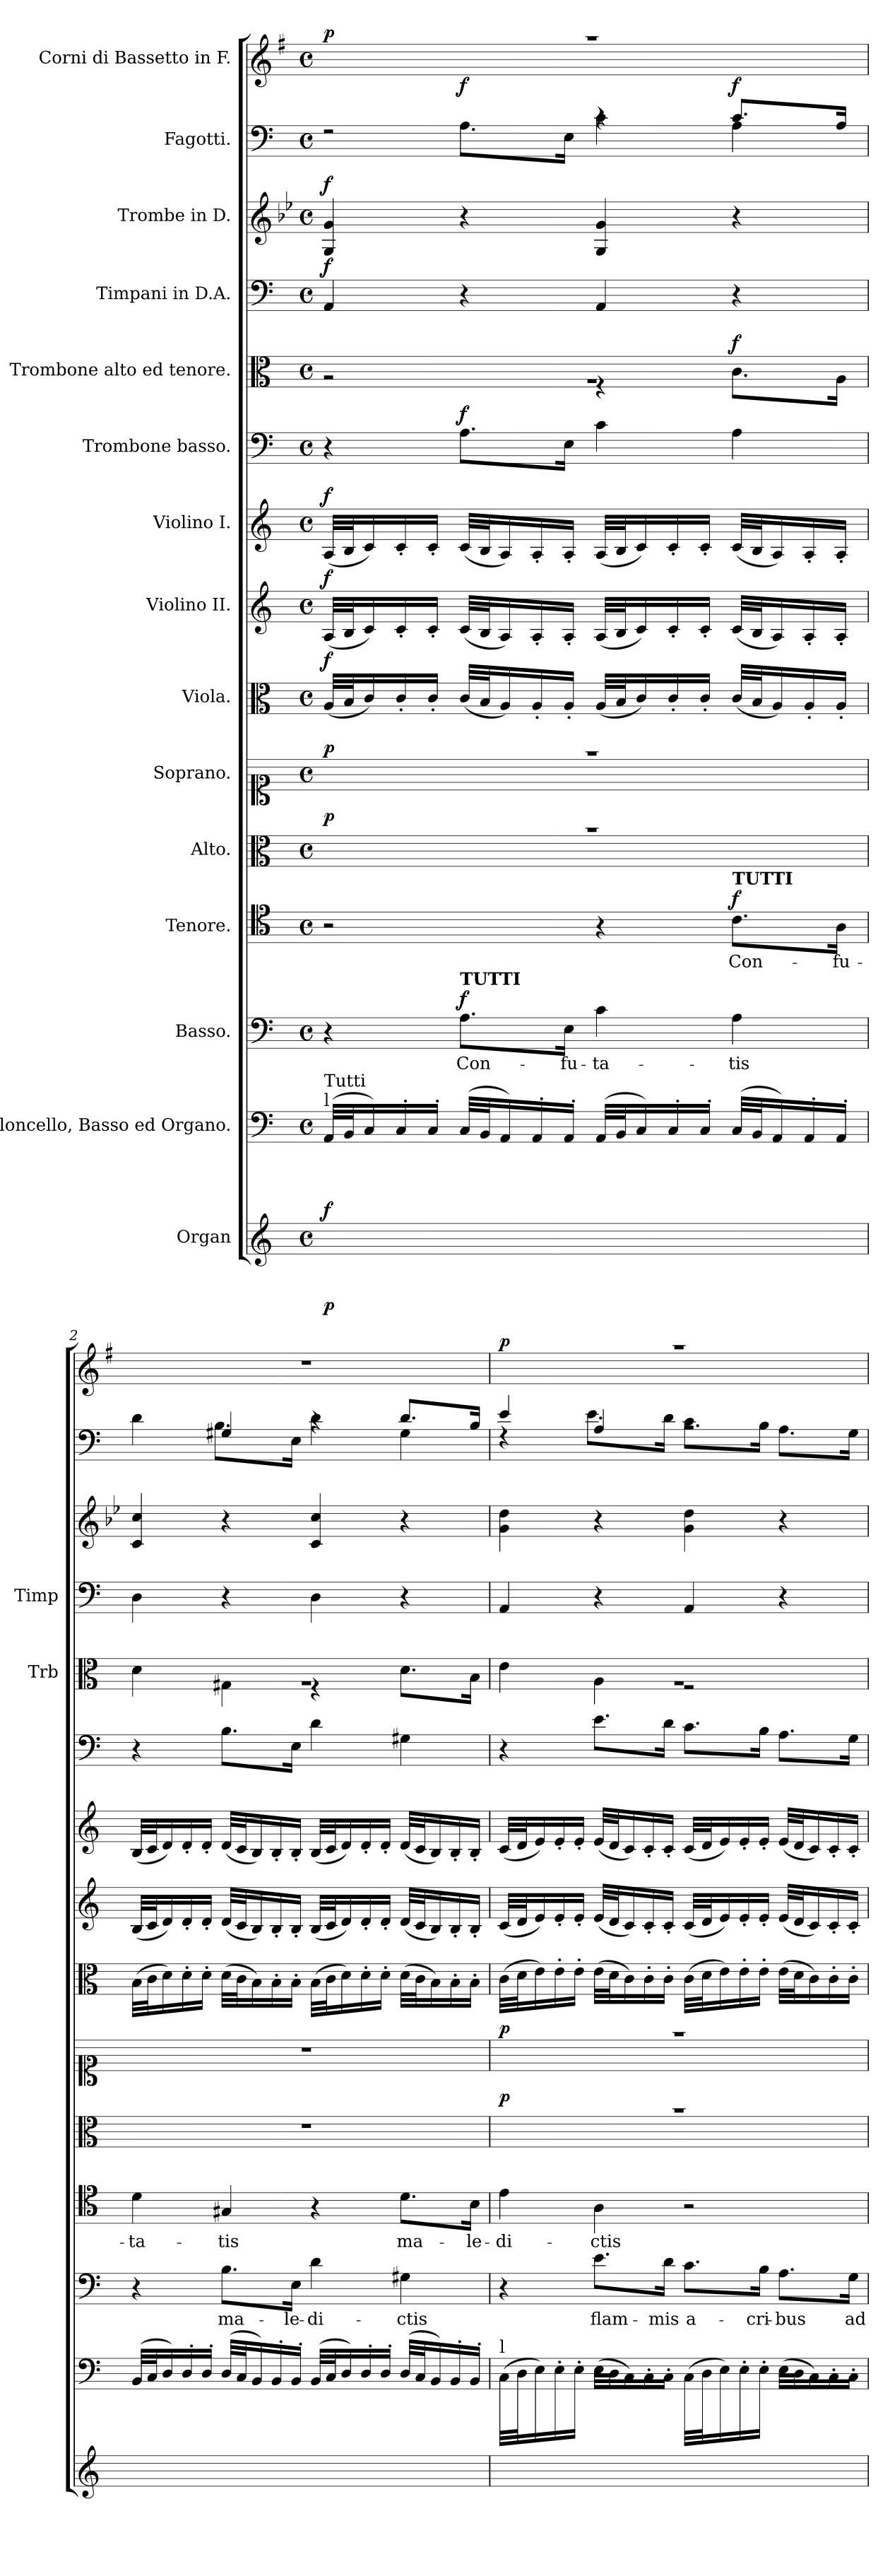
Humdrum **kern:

**kern	**dynam	**kern	**dynam	**kern	**text	**dynam	**kern	**text	**dynam	**kern	**text	**dynam	**kern	**text	**dynam	**kern	**text	**dynam	**kern	**text	**dynam	**kern	**text	**dynam	**kern	**text	**dynam	**kern	**text	**dynam	**kern	**text	**dynam	**kern	**text	**dynam	**kern	**text	**text	**dynam	**kern	**text	**text	**dynam
*part15	*part15	*part14	*part14	*part13	*part13	*part13	*part12	*part12	*part12	*part11	*part11	*part11	*part10	*part10	*part10	*part9	*part9	*part9	*part8	*part8	*part8	*part7	*part7	*part7	*part6	*part6	*part6	*part5	*part5	*part5	*part4	*part4	*part4	*part3	*part3	*part3	*part2	*part2	*part2	*part2	*part1	*part1	*part1	*part1
*staff15	*staff15	*staff14	*staff14	*staff13	*staff13	*staff13	*staff12	*staff12	*staff12	*staff11	*staff11	*staff11	*staff10	*staff10	*staff10	*staff9	*staff9	*staff9	*staff8	*staff8	*staff8	*staff7	*staff7	*staff7	*staff6	*staff6	*staff6	*staff5	*staff5	*staff5	*staff4	*staff4	*staff4	*staff3	*staff3	*staff3	*staff2	*staff2	*staff2	*staff2	*staff1	*staff1	*staff1	*staff1
*I"Organ	*	*I"Violoncello, Basso ed Organo.	*	*I"Basso.	*	*	*I"Tenore.	*	*	*I"Alto.	*	*	*I"Soprano.	*	*	*I"Viola.	*	*	*I"Violino II.	*	*	*I"Violino I.	*	*	*I"Trombone basso.	*	*	*I"Trombone alto ed tenore.	*	*	*I"Timpani in D.A.	*	*	*I"Trombe in D.	*	*	*I"Fagotti.	*	*	*	*I"Corni di Bassetto in F.	*	*	*
*	*	*	*	*	*	*	*	*	*	*	*	*	*	*	*	*	*	*	*	*	*	*	*	*	*	*	*	*I'Trb	*	*	*I'Timp	*	*	*	*	*	*	*	*	*	*	*	*	*
*clefG2	*	*clefF4	*	*clefF4	*	*	*clefC4	*	*	*clefC3	*	*	*clefC1	*	*	*clefC3	*	*	*clefG2	*	*	*clefG2	*	*	*clefF4	*	*	*clefC3	*	*	*clefF4	*	*	*clefG2	*	*	*clefF4	*	*	*	*clefG2	*	*	*
*	*	*	*	*	*	*	*	*	*	*	*	*	*	*	*	*	*	*	*	*	*	*	*	*	*	*	*	*	*	*	*	*	*	*ITrd-1c-2	*	*	*	*	*	*	*ITrd4c7	*	*	*
*k[]	*	*k[]	*	*k[]	*	*	*k[]	*	*	*k[]	*	*	*k[]	*	*	*k[]	*	*	*k[]	*	*	*k[]	*	*	*k[]	*	*	*k[]	*	*	*k[]	*	*	*k[]	*	*	*k[]	*	*	*	*k[]	*	*	*
*M4/4	*	*M4/4	*	*M4/4	*	*	*M4/4	*	*	*M4/4	*	*	*M4/4	*	*	*M4/4	*	*	*M4/4	*	*	*M4/4	*	*	*M4/4	*	*	*M4/4	*	*	*M4/4	*	*	*M4/4	*	*	*M4/4	*	*	*	*M4/4	*	*	*
*met(c)	*	*met(c)	*	*met(c)	*	*	*met(c)	*	*	*met(c)	*	*	*met(c)	*	*	*met(c)	*	*	*met(c)	*	*	*met(c)	*	*	*met(c)	*	*	*met(c)	*	*	*met(c)	*	*	*met(c)	*	*	*met(c)	*	*	*	*met(c)	*	*	*
=1	=1	=1	=1	=1	=1	=1	=1	=1	=1	=1	=1	=1	=1	=1	=1	=1	=1	=1	=1	=1	=1	=1	=1	=1	=1	=1	=1	=1	=1	=1	=1	=1	=1	=1	=1	=1	=1	=1	=1	=1	=1	=1	=1	=1
*	*	*^	*	*	*	*	*	*	*	*	*	*	*	*	*	*	*	*	*	*	*	*	*	*	*	*	*	*	*	*	*	*	*	*	*	*	*	*	*	*	*	*	*	*
!	!	!	!	!	!	!	!	!	!	!	!	!	!	!	!	!	!	!	!	!	!	!	!	!	!	!	!	!	!	!	!	!	!	!	!	!	!	!	!	!	!	!LO:TX:a:B:t=Andante.	!	!	!
!	!	!LO:TX:a:t=Tutti	!	!	!	!	!	!	!	!	!	!	!	!	!	!	!	!	!	!	!	!	!	!	!	!	!	!	!	!	!	!	!	!	!	!	!	!	!	!	!	!	!	!	!
!	!	!LO:TX:a:t=l	!	!	!	!	!	!	!	!	!	!	!	!	!	!	!	!	!	!	!	!	!	!	!	!	!	!	!	!	!	!	!	!	!	!	!	!	!	!	!	!	!	!	!
!	!LO:DY:b	!	!	!LO:DY:b	!	!	!	!	!	!	!	!LO:LY:b	!LO:DY:b	!	!LO:LY:b	!LO:DY:b	!	!	!LO:DY:b	!	!	!LO:DY:b	!	!	!LO:DY:b	!	!	!	!	!	!	!	!	!LO:DY:b	!	!LO:LY:b	!LO:DY:b	!	!	!	!	!	!LO:LY:b	!	!LO:DY:b
*	*	*	*	*	*	*	*	*	*	*	*^	*	*	*^	*	*	*	*	*	*	*	*	*	*	*	*	*	*	*^	*	*	*	*	*	*	*	*	*^	*	*	*	*^	*	*	*
(<32AA/LLLyy	p	(<32AA/LLL	32AAA\LLLyy	f	4r	.	.	2r	.	.	4a/yy	1rb	.	p	4a/yy	1rff	.	p	(<32A/LLL	.	f	(<32A/LLL	.	f	(<32A/LLL	.	f	4r	.	.	1rA	2r	.	.	4AA/	.	f	4A/ 4a/	.	f	2rF	4ryy	.	.	.	4a/yy	1raa	.	.	p
32BB/Jyy	.	32BB/J	32BBB\Jyy	.	.	.	.	.	.	.	.	.	.	.	.	.	.	.	32B/J	.	.	32B/J	.	.	32B/J	.	.	.	.	.	.	.	.	.	.	.	.	.	.	.	.	.	.	.	.	.	.	.	.	.
16C/yy)	.	16C/)	16CC\yy	.	.	.	.	.	.	.	.	.	.	.	.	.	.	.	16c/)	.	.	16c/)	.	.	16c/)	.	.	.	.	.	.	.	.	.	.	.	.	.	.	.	.	.	.	.	.	.	.	.	.	.
16C'/yy	.	16C'/	16CC'\yy	.	.	.	.	.	.	.	.	.	.	.	.	.	.	.	16c'/	.	.	16c'/	.	.	16c'/	.	.	.	.	.	.	.	.	.	.	.	.	.	.	.	.	.	.	.	.	.	.	.	.	.
!	!	!	!	!	!	!	!	!	!	!	!	!	!	!	!	!	!	!	!	!	!	!	!LO:LY:b	!	!	!LO:LY:b	!	!	!	!	!	!	!	!	!	!	!	!	!	!	!	!	!	!	!	!	!	!	!	!
16C'/JJyy	.	16C'/JJ	16CC'\JJyy	.	.	.	.	.	.	.	.	.	.	.	.	.	.	.	16c'/JJ	.	.	16c'/JJ	.	.	16c'/JJ	.	.	.	.	.	.	.	.	.	.	.	.	.	.	.	.	.	.	.	.	.	.	.	.	.
!	!	!	!	!	!LO:TX:a:B:t=TUTTI	!	!	!	!	!	!	!	!	!	!	!	!	!	!	!	!	!	!	!	!	!	!	!	!	!	!	!	!	!	!	!	!	!	!	!	!	!	!	!	!	!	!	!	!	!
!	!	!	!	!	!	!LO:LY:b	!LO:DY:a	!	!	!	!	!	!	!	!	!	!	!	!	!	!	!	!	!	!	!	!	!	!	!LO:DY:b	!	!	!	!	!	!	!	!	!	!	!	!	!	!	!LO:DY:b	!	!	!	!	!
(<32C/LLLyy	.	(<32C/LLL	32CC\LLLyy	.	8.A\L	Con-	f	.	.	.	4ryy	.	.	.	4ryy	.	.	.	(<32c/LLL	.	.	(<32c/LLL	.	.	(<32c/LLL	.	.	8.A\L	.	f	.	.	.	.	4r	.	.	4r	.	.	.	8.A\L	.	.	f	4ryy	.	.	.	.
32BB/Jyy	.	32BB/J	32BBB\Jyy	.	.	.	.	.	.	.	.	.	.	.	.	.	.	.	32B/J	.	.	32B/J	.	.	32B/J	.	.	.	.	.	.	.	.	.	.	.	.	.	.	.	.	.	.	.	.	.	.	.	.	.
16AA/yy)	.	16AA/)	16AAA\yy	.	.	.	.	.	.	.	.	.	.	.	.	.	.	.	16A/)	.	.	16A/)	.	.	16A/)	.	.	.	.	.	.	.	.	.	.	.	.	.	.	.	.	.	.	.	.	.	.	.	.	.
16AA'/yy	.	16AA'/	16AAA'\yy	.	.	.	.	.	.	.	.	.	.	.	.	.	.	.	16A'/	.	.	16A'/	.	.	16A'/	.	.	.	.	.	.	.	.	.	.	.	.	.	.	.	.	.	.	.	.	.	.	.	.	.
!	!	!	!	!	!	!LO:LY:b	!	!	!	!	!	!	!	!	!	!	!	!	!	!	!	!	!	!	!	!	!	!	!	!	!	!	!	!	!	!	!	!	!	!	!	!	!LO:LY:b	!	!	!	!	!	!	!
16AA'/JJyy	.	16AA'/JJ	16AAA'\JJyy	.	16E\Jk	-fu-	.	.	.	.	.	.	.	.	.	.	.	.	16A'/JJ	.	.	16A'/JJ	.	.	16A'/JJ	.	.	16E\Jk	.	.	.	.	.	.	.	.	.	.	.	.	.	16E\Jk	.	.	.	.	.	.	.	.
!	!	!	!	!	!	!LO:LY:b	!	!	!	!	!	!	!	!	!	!	!	!	!	!	!	!	!	!	!	!	!	!	!LO:LY:b	!	!	!	!	!	!	!LO:LY:b	!	!	!	!	!	!	!	!	!	!	!	!	!	!
(<32AA/LLLyy	.	(<32AA/LLL	32AAA\LLLyy	.	4c\	-ta-	.	4r	.	.	2ryy	.	.	.	2ryy	.	.	.	(<32A/LLL	.	.	(<32A/LLL	.	.	(<32A/LLL	.	.	4c\	.	.	.	4r	.	.	4AA/	.	.	4A/ 4a/	.	.	4rc	4c\	.	.	.	2ryy	.	.	.	.
32BB/Jyy	.	32BB/J	32BBB\Jyy	.	.	.	.	.	.	.	.	.	.	.	.	.	.	.	32B/J	.	.	32B/J	.	.	32B/J	.	.	.	.	.	.	.	.	.	.	.	.	.	.	.	.	.	.	.	.	.	.	.	.	.
16C/yy)	.	16C/)	16CC\yy	.	.	.	.	.	.	.	.	.	.	.	.	.	.	.	16c/)	.	.	16c/)	.	.	16c/)	.	.	.	.	.	.	.	.	.	.	.	.	.	.	.	.	.	.	.	.	.	.	.	.	.
16C'/yy	.	16C'/	16CC'\yy	.	.	.	.	.	.	.	.	.	.	.	.	.	.	.	16c'/	.	.	16c'/	.	.	16c'/	.	.	.	.	.	.	.	.	.	.	.	.	.	.	.	.	.	.	.	.	.	.	.	.	.
16C'/JJyy	.	16C'/JJ	16CC'\JJyy	.	.	.	.	.	.	.	.	.	.	.	.	.	.	.	16c'/JJ	.	.	16c'/JJ	.	.	16c'/JJ	.	.	.	.	.	.	.	.	.	.	.	.	.	.	.	.	.	.	.	.	.	.	.	.	.
!	!	!	!	!	!	!	!	!LO:TX:a:B:t=TUTTI	!	!	!	!	!	!	!	!	!	!	!	!	!	!	!	!	!	!	!	!	!	!	!	!	!	!	!	!	!	!	!	!	!	!	!	!	!	!	!	!	!	!
!	!	!	!	!	!	!LO:LY:b	!	!	!LO:LY:b	!LO:DY:a	!	!	!	!	!	!	!	!	!	!	!	!	!	!	!	!	!	!	!	!	!	!	!	!LO:DY:b	!	!	!	!	!	!	!	!	!	!	!LO:DY:a	!	!	!	!	!
(<32C/LLLyy	.	(<32C/LLL	32CC\LLLyy	.	4A\	-tis	.	8.c\L	Con-	f	.	.	.	.	.	.	.	.	(<32c/LLL	.	.	(<32c/LLL	.	.	(<32c/LLL	.	.	4A\	.	.	.	8.c\L	.	f	4r	.	.	4r	.	.	8.c/L	4A\	.	.	f	.	.	.	.	.
32BB/Jyy	.	32BB/J	32BBB\Jyy	.	.	.	.	.	.	.	.	.	.	.	.	.	.	.	32B/J	.	.	32B/J	.	.	32B/J	.	.	.	.	.	.	.	.	.	.	.	.	.	.	.	.	.	.	.	.	.	.	.	.	.
16AA/yy)	.	16AA/)	16AAA\yy	.	.	.	.	.	.	.	.	.	.	.	.	.	.	.	16A/)	.	.	16A/)	.	.	16A/)	.	.	.	.	.	.	.	.	.	.	.	.	.	.	.	.	.	.	.	.	.	.	.	.	.
16AA'/yy	.	16AA'/	16AAA'\yy	.	.	.	.	.	.	.	.	.	.	.	.	.	.	.	16A'/	.	.	16A'/	.	.	16A'/	.	.	.	.	.	.	.	.	.	.	.	.	.	.	.	.	.	.	.	.	.	.	.	.	.
!	!	!	!	!	!	!	!	!	!LO:LY:b	!	!	!	!	!	!	!	!	!	!	!	!	!	!	!	!	!	!	!	!	!	!	!	!LO:LY:b	!	!	!	!	!	!	!	!	!	!	!	!	!	!	!	!	!
16AA'/JJyy	.	16AA'/JJ	16AAA'\JJyy	.	.	.	.	16A\Jk	-fu-	.	.	.	.	.	.	.	.	.	16A'/JJ	.	.	16A'/JJ	.	.	16A'/JJ	.	.	.	.	.	.	16A\Jk	.	.	.	.	.	.	.	.	16A/Jk	.	.	.	.	.	.	.	.	.
*	*	*	*	*	*	*	*	*	*	*	*v	*v	*	*	*	*	*	*	*	*	*	*	*	*	*	*	*	*	*	*	*	*	*	*	*	*	*	*	*	*	*	*	*	*	*	*v	*v	*	*	*
*	*	*	*	*	*	*	*	*	*	*	*	*	*	*v	*v	*	*	*	*	*	*	*	*	*	*	*	*	*	*	*	*	*	*	*	*	*	*	*	*	*	*	*	*	*	*	*	*	*
=2	=2	=2	=2	=2	=2	=2	=2	=2	=2	=2	=2	=2	=2	=2	=2	=2	=2	=2	=2	=2	=2	=2	=2	=2	=2	=2	=2	=2	=2	=2	=2	=2	=2	=2	=2	=2	=2	=2	=2	=2	=2	=2	=2	=2	=2	=2	=2
!	!	!	!	!	!	!	!	!	!LO:LY:b	!	!	!	!	!	!	!	!	!	!	!	!	!	!	!	!	!	!	!	!	!	!	!	!	!	!	!	!	!	!	!	!	!	!	!	!	!	!
(<32BB/LLLyy	.	(<32BB/LLL	32BBB\LLLyy	.	4r	.	.	4d\	-ta-	.	1r	.	.	1r	.	.	(>32B\LLL	.	.	(<32B/LLL	.	.	(<32B/LLL	.	.	4r	.	.	1rA	4d\	.	.	4D\	.	.	4d/ 4dd/	.	.	4d\	4ryy	.	.	.	1r	.	.	.
32C/Jyy	.	32C/J	32CC\Jyy	.	.	.	.	.	.	.	.	.	.	.	.	.	32c\J	.	.	32c/J	.	.	32c/J	.	.	.	.	.	.	.	.	.	.	.	.	.	.	.	.	.	.	.	.	.	.	.	.
16D/yy)	.	16D/)	16DD\yy	.	.	.	.	.	.	.	.	.	.	.	.	.	16d\)	.	.	16d/)	.	.	16d/)	.	.	.	.	.	.	.	.	.	.	.	.	.	.	.	.	.	.	.	.	.	.	.	.
16D'/yy	.	16D'/	16DD'\yy	.	.	.	.	.	.	.	.	.	.	.	.	.	16d'\	.	.	16d'/	.	.	16d'/	.	.	.	.	.	.	.	.	.	.	.	.	.	.	.	.	.	.	.	.	.	.	.	.
16D'/JJyy	.	16D'/JJ	16DD'\JJyy	.	.	.	.	.	.	.	.	.	.	.	.	.	16d'\JJ	.	.	16d'/JJ	.	.	16d'/JJ	.	.	.	.	.	.	.	.	.	.	.	.	.	.	.	.	.	.	.	.	.	.	.	.
!	!	!	!	!	!	!LO:LY:b	!	!	!LO:LY:b	!	!	!	!	!	!	!	!	!	!	!	!	!	!	!	!	!	!	!	!	!	!	!	!	!	!	!	!	!	!	!	!	!	!	!	!	!	!
(<32D/LLLyy	.	(<32D/LLL	32DD\LLLyy	.	8.B\L	ma-	.	4G#X/	-tis	.	.	.	.	.	.	.	(>32d\LLL	.	.	(<32d/LLL	.	.	(<32d/LLL	.	.	8.B\L	.	.	.	4G#X\	.	.	4r	.	.	4r	.	.	4G#X/	8.B\L	.	.	.	.	.	.	.
32C/Jyy	.	32C/J	32CC\Jyy	.	.	.	.	.	.	.	.	.	.	.	.	.	32c\J	.	.	32c/J	.	.	32c/J	.	.	.	.	.	.	.	.	.	.	.	.	.	.	.	.	.	.	.	.	.	.	.	.
16BB/yy)	.	16BB/)	16BBB\yy	.	.	.	.	.	.	.	.	.	.	.	.	.	16B\)	.	.	16B/)	.	.	16B/)	.	.	.	.	.	.	.	.	.	.	.	.	.	.	.	.	.	.	.	.	.	.	.	.
16BB'/yy	.	16BB'/	16BBB'\yy	.	.	.	.	.	.	.	.	.	.	.	.	.	16B'\	.	.	16B'/	.	.	16B'/	.	.	.	.	.	.	.	.	.	.	.	.	.	.	.	.	.	.	.	.	.	.	.	.
!	!	!	!	!	!	!LO:LY:b	!	!	!	!	!	!	!	!	!	!	!	!	!	!	!	!	!	!	!	!	!	!	!	!	!	!	!	!	!	!	!	!	!	!	!	!	!	!	!	!	!
16BB'/JJyy	.	16BB'/JJ	16BBB'\JJyy	.	16E\Jk	-le-	.	.	.	.	.	.	.	.	.	.	16B'\JJ	.	.	16B'/JJ	.	.	16B'/JJ	.	.	16E\Jk	.	.	.	.	.	.	.	.	.	.	.	.	.	16E\Jk	.	.	.	.	.	.	.
!	!	!	!	!	!	!LO:LY:b	!	!	!	!	!	!	!	!	!	!	!	!	!	!	!	!	!	!	!	!	!	!	!	!	!	!	!	!	!	!	!	!	!	!	!	!	!	!	!	!	!
(<32BB/LLLyy	.	(<32BB/LLL	32BBB\LLLyy	.	4d\	-di-	.	4r	.	.	.	.	.	.	.	.	(>32B\LLL	.	.	(<32B/LLL	.	.	(<32B/LLL	.	.	4d\	.	.	.	4r	.	.	4D\	.	.	4d/ 4dd/	.	.	4rc	4d\	.	.	.	.	.	.	.
32C/Jyy	.	32C/J	32CC\Jyy	.	.	.	.	.	.	.	.	.	.	.	.	.	32c\J	.	.	32c/J	.	.	32c/J	.	.	.	.	.	.	.	.	.	.	.	.	.	.	.	.	.	.	.	.	.	.	.	.
16D/yy)	.	16D/)	16DD\yy	.	.	.	.	.	.	.	.	.	.	.	.	.	16d\)	.	.	16d/)	.	.	16d/)	.	.	.	.	.	.	.	.	.	.	.	.	.	.	.	.	.	.	.	.	.	.	.	.
16D'/yy	.	16D'/	16DD'\yy	.	.	.	.	.	.	.	.	.	.	.	.	.	16d'\	.	.	16d'/	.	.	16d'/	.	.	.	.	.	.	.	.	.	.	.	.	.	.	.	.	.	.	.	.	.	.	.	.
16D'/JJyy	.	16D'/JJ	16DD'\JJyy	.	.	.	.	.	.	.	.	.	.	.	.	.	16d'\JJ	.	.	16d'/JJ	.	.	16d'/JJ	.	.	.	.	.	.	.	.	.	.	.	.	.	.	.	.	.	.	.	.	.	.	.	.
!	!	!	!	!	!	!LO:LY:b	!	!	!LO:LY:b	!	!	!	!	!	!	!	!	!	!	!	!	!	!	!	!	!	!	!	!	!	!	!	!	!	!	!	!	!	!	!	!	!	!	!	!	!	!
(<32D/LLLyy	.	(<32D/LLL	32DD\LLLyy	.	4G#X\	-ctis	.	8.d\L	ma-	.	.	.	.	.	.	.	(>32d\LLL	.	.	(<32d/LLL	.	.	(<32d/LLL	.	.	4G#X\	.	.	.	8.d\L	.	.	4r	.	.	4r	.	.	8.d/L	4G#\	.	.	.	.	.	.	.
32C/Jyy	.	32C/J	32CC\Jyy	.	.	.	.	.	.	.	.	.	.	.	.	.	32c\J	.	.	32c/J	.	.	32c/J	.	.	.	.	.	.	.	.	.	.	.	.	.	.	.	.	.	.	.	.	.	.	.	.
16BB/yy)	.	16BB/)	16BBB\yy	.	.	.	.	.	.	.	.	.	.	.	.	.	16B\)	.	.	16B/)	.	.	16B/)	.	.	.	.	.	.	.	.	.	.	.	.	.	.	.	.	.	.	.	.	.	.	.	.
16BB'/yy	.	16BB'/	16BBB'\yy	.	.	.	.	.	.	.	.	.	.	.	.	.	16B'\	.	.	16B'/	.	.	16B'/	.	.	.	.	.	.	.	.	.	.	.	.	.	.	.	.	.	.	.	.	.	.	.	.
!	!	!	!	!	!	!	!	!	!LO:LY:b	!	!	!	!	!	!	!	!	!	!	!	!	!	!	!	!	!	!	!	!	!	!	!	!	!	!	!	!	!	!	!	!	!	!	!	!	!	!
16BB'/JJyy	.	16BB'/JJ	16BBB'\JJyy	.	.	.	.	16B\Jk	-le-	.	.	.	.	.	.	.	16B'\JJ	.	.	16B'/JJ	.	.	16B'/JJ	.	.	.	.	.	.	16B\Jk	.	.	.	.	.	.	.	.	16B/Jk	.	.	.	.	.	.	.	.
!!LO:PB:g=z
=3	=3	=3	=3	=3	=3	=3	=3	=3	=3	=3	=3	=3	=3	=3	=3	=3	=3	=3	=3	=3	=3	=3	=3	=3	=3	=3	=3	=3	=3	=3	=3	=3	=3	=3	=3	=3	=3	=3	=3	=3	=3	=3	=3	=3	=3	=3	=3
!	!	!LO:TX:a:t=l	!	!	!	!	!	!	!	!	!	!	!	!	!	!	!	!	!	!	!	!	!	!	!	!	!	!	!	!	!	!	!	!	!	!	!	!	!	!	!	!	!	!	!	!	!
!	!	!	!	!	!	!	!	!	!LO:LY:b	!	!	!LO:LY:b	!LO:DY:b	!	!LO:LY:b	!LO:DY:b	!	!	!	!	!	!	!	!	!	!	!	!	!	!	!LO:LY:b	!	!	!LO:LY:b	!	!	!LO:LY:b	!	!	!	!LO:LY:b	!LO:LY:b	!	!	!LO:LY:b	!LO:LY:b	!LO:DY:b
*	*	*	*	*	*	*	*	*	*	*	*^	*	*	*^	*	*	*	*	*	*	*	*	*	*	*	*	*	*	*	*	*	*	*	*	*	*	*	*	*	*	*	*	*	*^	*	*	*
(>32C\LLLyy	.	(>32C\LLL	32CC\LLLyy	.	4r	.	.	4e\	-di-	.	4a/yy	1rb	.	p	4a/yy	1rff	.	p	(>32c\LLL	.	.	(<32c/LLL	.	.	(<32c/LLL	.	.	4r	.	.	1rA	4e\	.	.	4AA/	.	.	4a\ 4ee\	.	.	4e/	4rF	.	.	.	4a/yy	1raa	.	.	p
32D\Jyy	.	32D\J	32DD\Jyy	.	.	.	.	.	.	.	.	.	.	.	.	.	.	.	32d\J	.	.	32d/J	.	.	32d/J	.	.	.	.	.	.	.	.	.	.	.	.	.	.	.	.	.	.	.	.	.	.	.	.	.
!	!	!	!	!	!	!	!	!	!	!	!	!	!	!	!	!	!	!	!	!LO:LY:b	!	!	!LO:LY:b	!	!	!LO:LY:b	!	!	!	!	!	!	!	!	!	!	!	!	!	!	!	!	!	!	!	!	!	!	!	!
16E\yy)	.	16E\)	16EE\yy	.	.	.	.	.	.	.	.	.	.	.	.	.	.	.	16e\)	.	.	16e/)	.	.	16e/)	.	.	.	.	.	.	.	.	.	.	.	.	.	.	.	.	.	.	.	.	.	.	.	.	.
16E'\yy	.	16E'\	16EE'\yy	.	.	.	.	.	.	.	.	.	.	.	.	.	.	.	16e'\	.	.	16e'/	.	.	16e'/	.	.	.	.	.	.	.	.	.	.	.	.	.	.	.	.	.	.	.	.	.	.	.	.	.
16E'\JJyy	.	16E'\JJ	16EE'\JJyy	.	.	.	.	.	.	.	.	.	.	.	.	.	.	.	16e'\JJ	.	.	16e'/JJ	.	.	16e'/JJ	.	.	.	.	.	.	.	.	.	.	.	.	.	.	.	.	.	.	.	.	.	.	.	.	.
!	!	!	!	!	!	!LO:LY:b	!	!	!LO:LY:b	!	!	!	!	!	!	!	!	!	!	!	!	!	!	!	!	!	!	!	!LO:LY:b	!	!	!	!	!	!	!	!	!	!	!	!	!	!	!	!	!	!	!	!	!
(>32E\LLLyy	.	(>32E\LLL	32EE\LLLyy	.	8.e\L	flam-	.	4A\	-ctis	.	4ryy	.	.	.	4ryy	.	.	.	(>32e\LLL	.	.	(<32e/LLL	.	.	(<32e/LLL	.	.	8.e\L	.	.	.	4A\	.	.	4r	.	.	4r	.	.	4A/	8.e\L	.	.	.	4ryy	.	.	.	.
32D\Jyy	.	32D\J	32DD\Jyy	.	.	.	.	.	.	.	.	.	.	.	.	.	.	.	32d\J	.	.	32d/J	.	.	32d/J	.	.	.	.	.	.	.	.	.	.	.	.	.	.	.	.	.	.	.	.	.	.	.	.	.
16C\yy)	.	16C\)	16CC\yy	.	.	.	.	.	.	.	.	.	.	.	.	.	.	.	16c\)	.	.	16c/)	.	.	16c/)	.	.	.	.	.	.	.	.	.	.	.	.	.	.	.	.	.	.	.	.	.	.	.	.	.
16C'\yy	.	16C'\	16CC'\yy	.	.	.	.	.	.	.	.	.	.	.	.	.	.	.	16c'\	.	.	16c'/	.	.	16c'/	.	.	.	.	.	.	.	.	.	.	.	.	.	.	.	.	.	.	.	.	.	.	.	.	.
!	!	!	!	!	!	!LO:LY:b	!	!	!	!	!	!	!	!	!	!	!	!	!	!	!	!	!	!	!	!	!	!	!	!	!	!	!	!	!	!	!	!	!	!	!	!	!	!	!	!	!	!	!	!
16C'\JJyy	.	16C'\JJ	16CC'\JJyy	.	16d\Jk	-mis	.	.	.	.	.	.	.	.	.	.	.	.	16c'\JJ	.	.	16c'/JJ	.	.	16c'/JJ	.	.	16d\Jk	.	.	.	.	.	.	.	.	.	.	.	.	.	16d\Jk	.	.	.	.	.	.	.	.
!	!	!	!	!	!	!LO:LY:b	!	!	!	!	!	!	!	!	!	!	!	!	!	!	!	!	!	!	!	!	!	!	!	!	!	!	!	!	!	!	!	!	!	!	!	!	!	!	!	!	!	!	!	!
(>32C\LLLyy	.	(>32C\LLL	32CC\LLLyy	.	8.c\L	a-	.	2r	.	.	2ryy	.	.	.	2ryy	.	.	.	(>32c\LLL	.	.	(<32c/LLL	.	.	(<32c/LLL	.	.	8.c\L	.	.	.	2r	.	.	4AA/	.	.	4a\ 4ee\	.	.	2rA	8.c\L	.	.	.	2ryy	.	.	.	.
32D\Jyy	.	32D\J	32DD\Jyy	.	.	.	.	.	.	.	.	.	.	.	.	.	.	.	32d\J	.	.	32d/J	.	.	32d/J	.	.	.	.	.	.	.	.	.	.	.	.	.	.	.	.	.	.	.	.	.	.	.	.	.
16E\yy)	.	16E\)	16EE\yy	.	.	.	.	.	.	.	.	.	.	.	.	.	.	.	16e\)	.	.	16e/)	.	.	16e/)	.	.	.	.	.	.	.	.	.	.	.	.	.	.	.	.	.	.	.	.	.	.	.	.	.
16E'\yy	.	16E'\	16EE'\yy	.	.	.	.	.	.	.	.	.	.	.	.	.	.	.	16e'\	.	.	16e'/	.	.	16e'/	.	.	.	.	.	.	.	.	.	.	.	.	.	.	.	.	.	.	.	.	.	.	.	.	.
!	!	!	!	!	!	!LO:LY:b	!	!	!	!	!	!	!	!	!	!	!	!	!	!	!	!	!	!	!	!	!	!	!	!	!	!	!	!	!	!	!	!	!	!	!	!	!	!	!	!	!	!	!	!
16E'\JJyy	.	16E'\JJ	16EE'\JJyy	.	16B\Jk	-cri-	.	.	.	.	.	.	.	.	.	.	.	.	16e'\JJ	.	.	16e'/JJ	.	.	16e'/JJ	.	.	16B\Jk	.	.	.	.	.	.	.	.	.	.	.	.	.	16B\Jk	.	.	.	.	.	.	.	.
!	!	!	!	!	!	!LO:LY:b	!	!	!	!	!	!	!	!	!	!	!	!	!	!	!	!	!	!	!	!	!	!	!	!	!	!	!	!	!	!	!	!	!	!	!	!	!	!	!	!	!	!	!	!
(>32E\LLLyy	.	(>32E\LLL	32EE\LLLyy	.	8.A\L	-bus	.	.	.	.	.	.	.	.	.	.	.	.	(>32e\LLL	.	.	(<32e/LLL	.	.	(<32e/LLL	.	.	8.A\L	.	.	.	.	.	.	4r	.	.	4r	.	.	.	8.A\L	.	.	.	.	.	.	.	.
32D\Jyy	.	32D\J	32DD\Jyy	.	.	.	.	.	.	.	.	.	.	.	.	.	.	.	32d\J	.	.	32d/J	.	.	32d/J	.	.	.	.	.	.	.	.	.	.	.	.	.	.	.	.	.	.	.	.	.	.	.	.	.
16C\yy)	.	16C\)	16CC\yy	.	.	.	.	.	.	.	.	.	.	.	.	.	.	.	16c\)	.	.	16c/)	.	.	16c/)	.	.	.	.	.	.	.	.	.	.	.	.	.	.	.	.	.	.	.	.	.	.	.	.	.
16C'\yy	.	16C'\	16CC'\yy	.	.	.	.	.	.	.	.	.	.	.	.	.	.	.	16c'\	.	.	16c'/	.	.	16c'/	.	.	.	.	.	.	.	.	.	.	.	.	.	.	.	.	.	.	.	.	.	.	.	.	.
!	!	!	!	!	!	!LO:LY:b	!	!	!	!	!	!	!	!	!	!	!	!	!	!	!	!	!	!	!	!	!	!	!	!	!	!	!	!	!	!	!	!	!	!	!	!	!	!	!	!	!	!	!	!
16C'\JJyy	.	16C'\JJ	16CC'\JJyy	.	16G\Jk	ad-	.	.	.	.	.	.	.	.	.	.	.	.	16c'\JJ	.	.	16c'/JJ	.	.	16c'/JJ	.	.	16G\Jk	.	.	.	.	.	.	.	.	.	.	.	.	.	16G\Jk	.	.	.	.	.	.	.	.
*	*	*	*	*	*	*	*	*	*	*	*v	*v	*	*	*	*	*	*	*	*	*	*	*	*	*	*	*	*	*	*	*v	*v	*	*	*	*	*	*	*	*	*v	*v	*	*	*	*v	*v	*	*	*
*	*	*v	*v	*	*	*	*	*	*	*	*	*	*	*v	*v	*	*	*	*	*	*	*	*	*	*	*	*	*	*	*	*	*	*	*	*	*	*	*	*	*	*	*	*	*	*	*
=	=	=	=	=	=	=	=	=	=	=	=	=	=	=	=	=	=	=	=	=	=	=	=	=	=	=	=	=	=	=	=	=	=	=	=	=	=	=	=	=	=	=	=	=
*-	*-	*-	*-	*-	*-	*-	*-	*-	*-	*-	*-	*-	*-	*-	*-	*-	*-	*-	*-	*-	*-	*-	*-	*-	*-	*-	*-	*-	*-	*-	*-	*-	*-	*-	*-	*-	*-	*-	*-	*-	*-	*-	*-	*-
